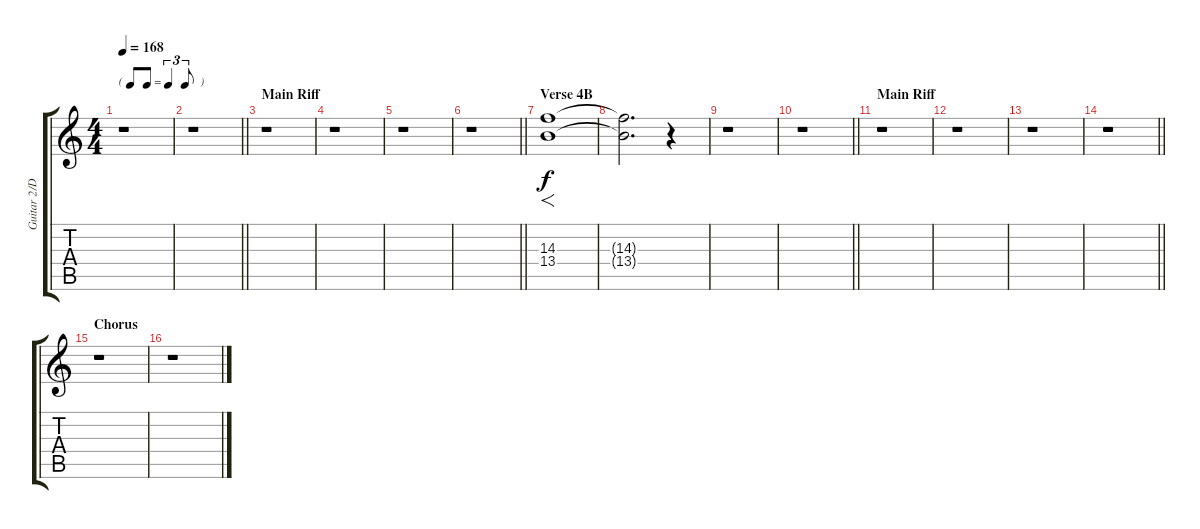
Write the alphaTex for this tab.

\track ("Guitar 2/Drone Vocals/Brass" "Guitar 2/D") {instrument distortionguitar bank 255}
\staff {score tabs}
\tuning (C4 G3 Eb3 Bb2 F2 C2) {hide}
\ts (4 4)
\tf triplet8th
\tempo 168
\clef g2
\ks c
r.1{dy f} |
\barLineRight lightlight
r.1 |
\section ("" "Main Riff")
r.1 |
r.1 |
r.1 |
\barLineRight lightlight
r.1 |
\section ("" "Verse 4B")
(14.3 13.4).1{f} |
(14.3{t} 13.4{t}).2{d} r.4 |
r.1 |
\barLineRight lightlight
r.1 |
\section ("" "Main Riff")
r.1 |
r.1 |
r.1 |
\barLineRight lightlight
r.1 |
\section ("" "Chorus")
r.1 |
r.1
